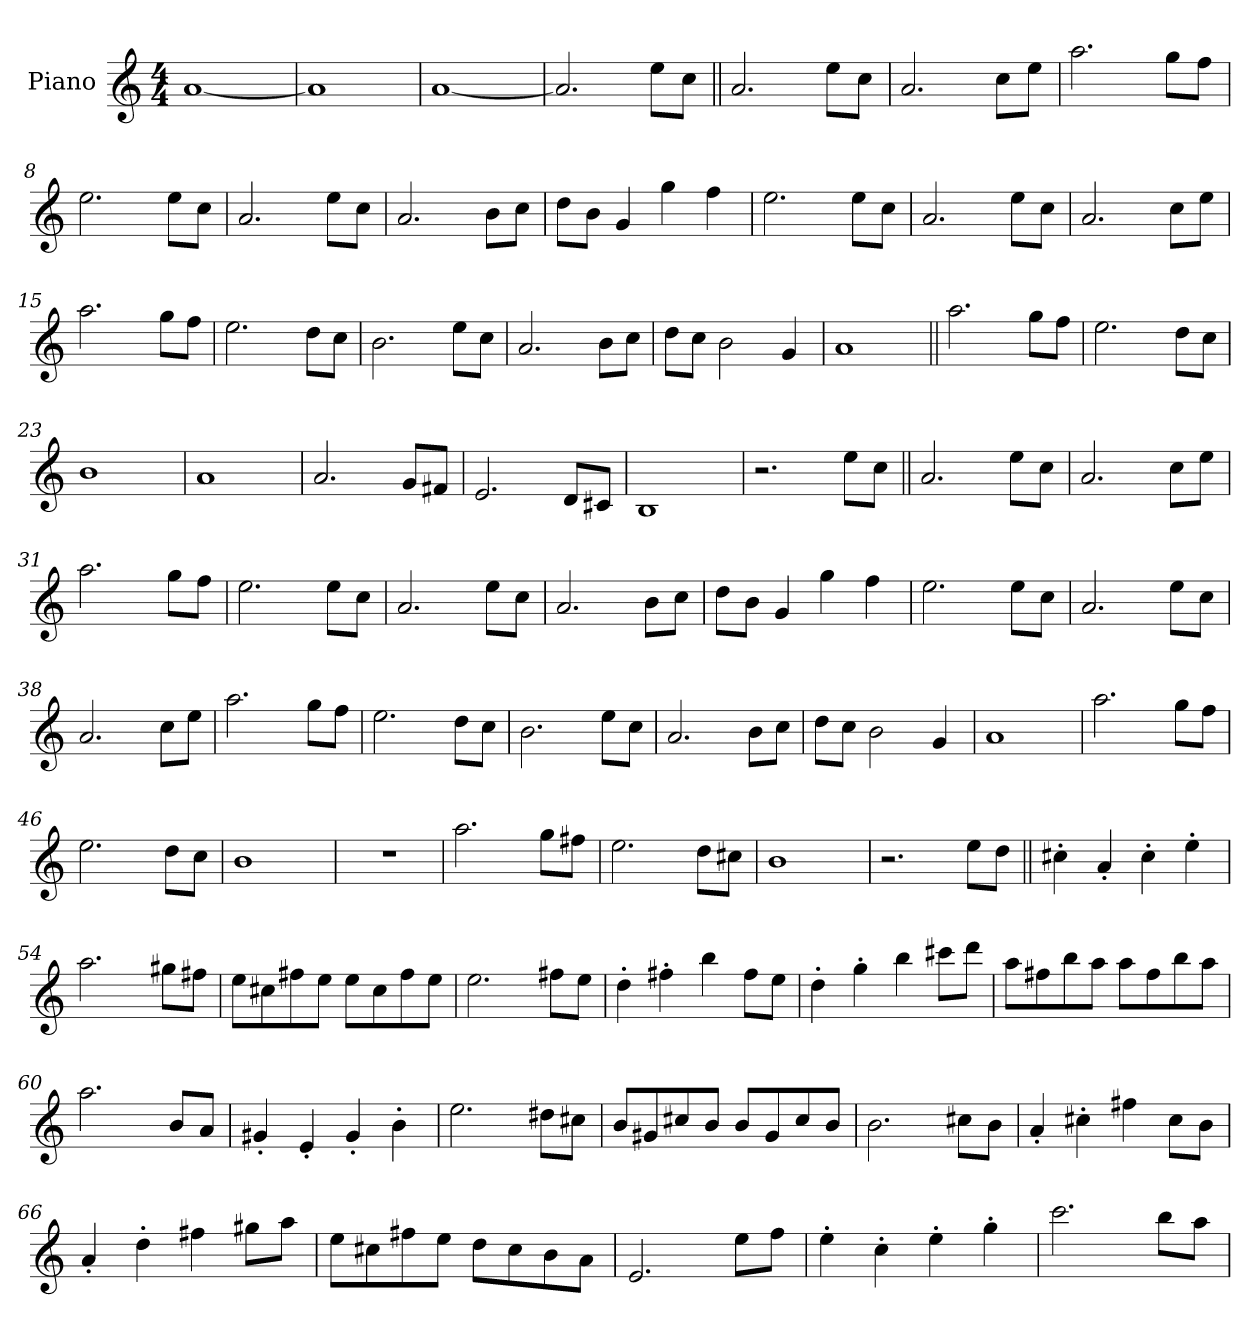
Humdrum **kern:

**kern
*part1
*staff1
*I"Piano
*I'Pno.
*clefG2
*k[]
*M4/4
*MM180
=1
[1a!
=2
1a!]
=3
[1a!
=4
2.a!]
8eeL
8ccJ
=5||
2.a
8eeL
8ccJ
=6
2.a
8ccL
8eeJ
=7
2.aa
8ggL
8ffJ
=8
2.ee
8eeL
8ccJ
=9
2.a
8eeL
8ccJ
=10
2.a
8bL
8ccJ
=11
8ddL
8bJ
4g
4gg
4ff
=12
2.ee
8eeL
8ccJ
=13
2.a
8eeL
8ccJ
=14
2.a
8ccL
8eeJ
=15
2.aa
8ggL
8ffJ
=16
2.ee
8ddL
8ccJ
=17
2.b
8eeL
8ccJ
=18
2.a
8bL
8ccJ
=19
8ddL
8ccJ
2b
4g
=20
1a
=21||
2.aa
8ggL
8ffJ
=22
2.ee
8ddL
8ccJ
=23
1b
=24
1a
=25
2.a
8gL
8f#XJ
=26
2.e
8dL
8c#XJ
=27
1B
=28
2.r
8eeL
8ccJ
=29||
2.a
8eeL
8ccJ
=30
2.a
8ccL
8eeJ
=31
2.aa
8ggL
8ffJ
=32
2.ee
8eeL
8ccJ
=33
2.a
8eeL
8ccJ
=34
2.a
8bL
8ccJ
=35
8ddL
8bJ
4g
4gg
4ff
=36
2.ee
8eeL
8ccJ
=37
2.a
8eeL
8ccJ
=38
2.a
8ccL
8eeJ
=39
2.aa
8ggL
8ffJ
=40
2.ee
8ddL
8ccJ
=41
2.b
8eeL
8ccJ
=42
2.a
8bL
8ccJ
=43
8ddL
8ccJ
2b
4g
=44
1a
=45
2.aa
8ggL
8ffJ
=46
2.ee
8ddL
8ccJ
=47
1b
=48
1r
=49
2.aa
8ggL
8ff#XJ
=50
2.ee
8ddL
8cc#XJ
=51
1b
=52
2.r
8eeL
8ddJ
=53||
4cc#X'
4a'
4cc#'
4ee'
=54
2.aa
8gg#XL
8ff#XJ
=55
8eeL
8cc#X
8ff#X
8eeJ
8eeL
8cc#
8ff#
8eeJ
=56
2.ee
8ff#XL
8eeJ
=57
4dd'
4ff#X'
4bb
8ff#!L
8ee!J
=58
4dd'!
4gg'!
4bb!
8ccc#XL
8dddJ
=59
8aaL
8ff#X
8bb
8aaJ
8aaL
8ff#
8bb
8aaJ
=60
2.aa
8bL
8aJ
=61
4g#X'
4e'
4g#'
4b'
=62
2.ee
8dd#XL
8cc#XJ
=63
8bL
8g#X
8cc#X
8bJ
8bL
8g#
8cc#
8bJ
=64
2.b
8cc#XL
8bJ
=65
4a'
4cc#X'
4ff#X
8cc#!L
8b!J
=66
4a'!
4dd'!
4ff#X!
8gg#XL
8aaJ
=67
8eeL
8cc#X
8ff#X
8eeJ
8ddL
8cc#
8b
8aJ
=68
2.e
8eeL
8ffJ
=69
4ee'
4cc'
4ee'
4gg'
=70
2.ccc
8bbL
8aaJ
=
*-
